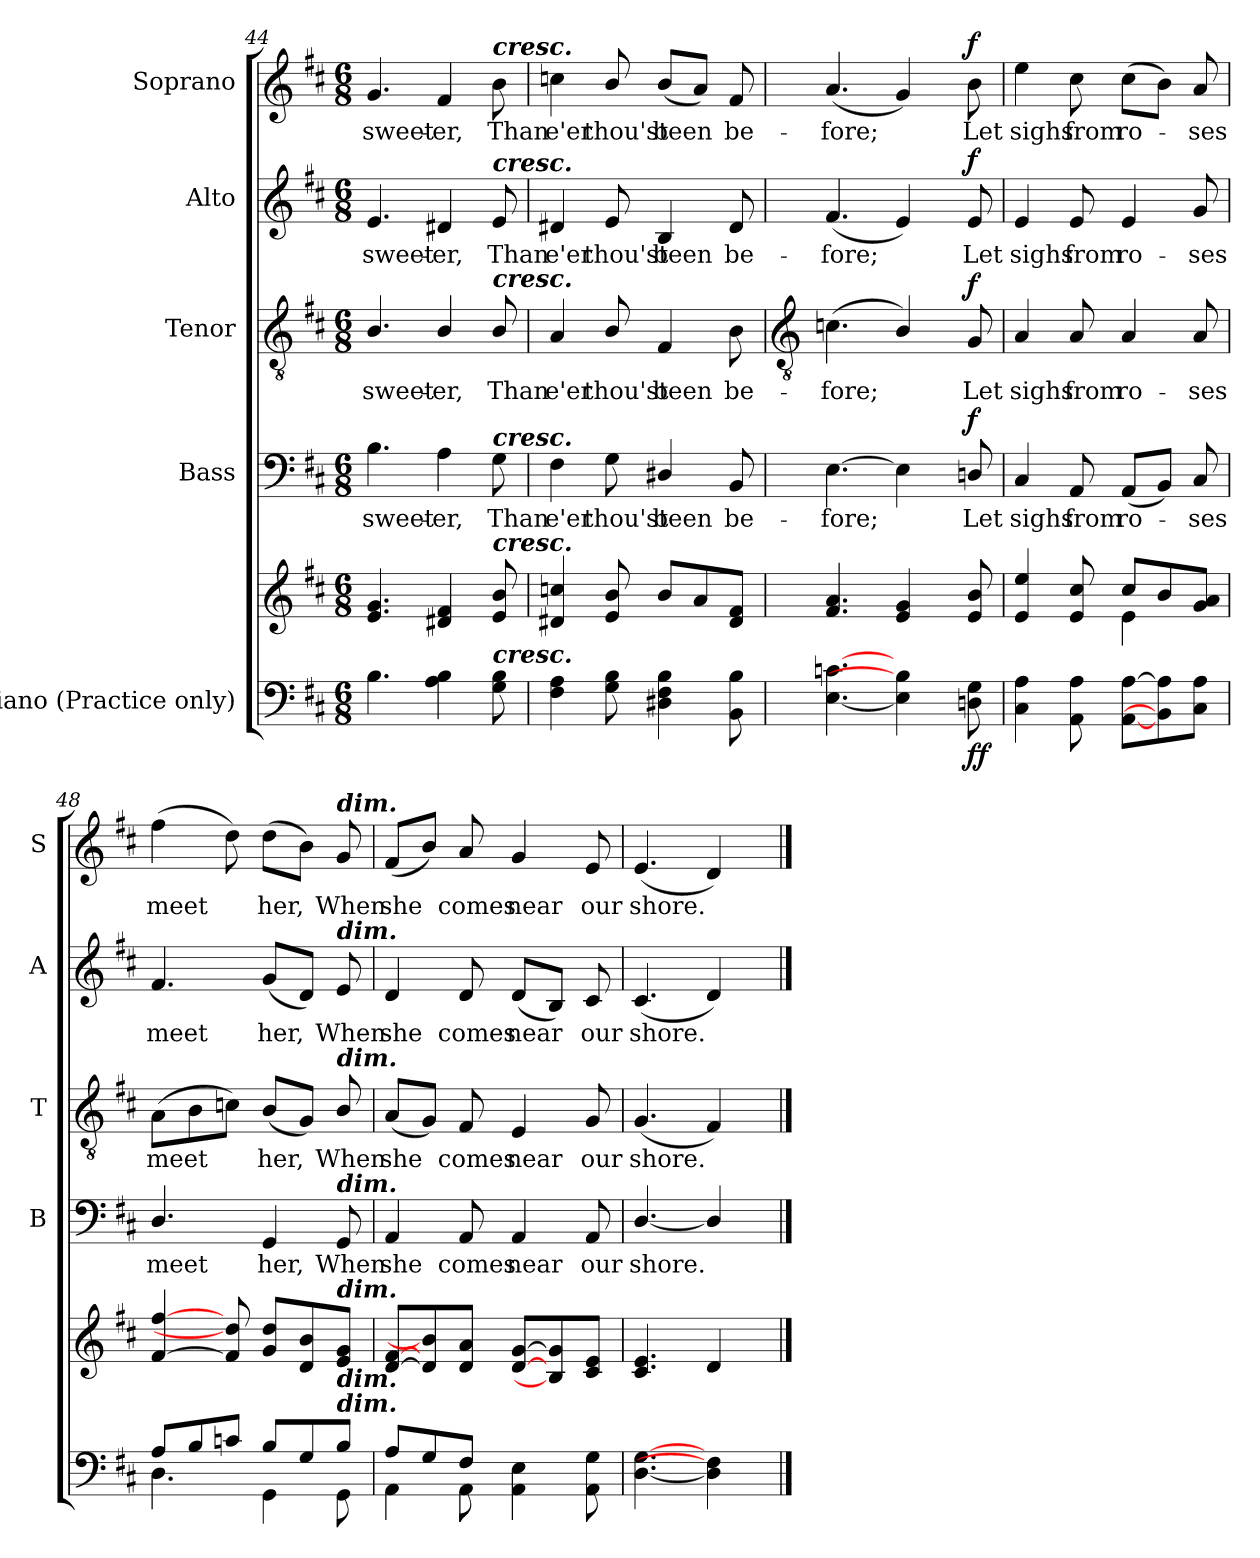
**kern	**kern	**dynam	**kern	**text	**dynam	**kern	**text	**dynam	**kern	**text	**dynam	**kern	**text	**dynam
*part5	*part5	*part5	*part4	*part4	*part4	*part3	*part3	*part3	*part2	*part2	*part2	*part1	*part1	*part1
*staff6	*staff5	*staff5/6	*staff4	*staff4	*staff4	*staff3	*staff3	*staff3	*staff2	*staff2	*staff2	*staff1	*staff1	*staff1
*I"Piano (Practice only)	*	*	*I"Bass	*	*	*I"Tenor	*	*	*I"Alto	*	*	*I"Soprano	*	*
*	*	*	*I'B	*	*	*I'T	*	*	*I'A	*	*	*I'S	*	*
*clefF4	*clefG2	*	*clefF4	*	*	*clefGv2	*	*	*clefG2	*	*	*clefG2	*	*
*k[f#c#]	*k[f#c#]	*	*k[f#c#]	*	*	*k[f#c#]	*	*	*k[f#c#]	*	*	*k[f#c#]	*	*
*D:	*D:	*	*D:	*	*	*D:	*	*	*D:	*	*	*D:	*	*
*M6/8	*M6/8	*	*M6/8	*	*	*M6/8	*	*	*M6/8	*	*	*M6/8	*	*
=44	=44	=44	=44	=44	=44	=44	=44	=44	=44	=44	=44	=44	=44	=44
*	*^	*	*	*	*	*	*	*	*	*	*	*	*	*
!	!	!LO:N:vis=1	!	!	!LO:LY:b	!	!	!LO:LY:b	!	!	!LO:LY:b	!	!	!LO:LY:b	!
4.B	4.e 4.g	2.ryy	.	4.B	sweet-	.	4.B/	sweet-	.	4.e	sweet-	.	4.g	sweet-	.
!	!	!	!	!	!LO:LY:b	!	!	!LO:LY:b	!	!	!LO:LY:b	!	!	!LO:LY:b	!
4A 4B	4d#X 4f#	.	.	4A	-er,	.	4B/	-er,	.	4d#X	-er,	.	4f#	-er,	.
!	!	!	!	!	!	!	!	!	!	!	!	!	!LO:TX:a:Bi:t=cresc.	!	!
!	!	!	!	!	!	!	!	!	!	!LO:TX:a:Bi:t=cresc.	!	!	!	!	!
!	!	!	!	!	!	!	!LO:TX:a:Bi:t=cresc.	!	!	!	!	!	!	!	!
!	!	!	!	!LO:TX:a:Bi:t=cresc.	!	!	!	!	!	!	!	!	!	!	!
!	!LO:TX:a:Bi:t=cresc.	!	!	!	!	!	!	!	!	!	!	!	!	!	!
!LO:TX:a:Bi:t=cresc.	!	!	!	!	!	!	!	!	!	!	!	!	!	!	!
!	!	!	!	!	!LO:LY:b	!	!	!LO:LY:b	!	!	!LO:LY:b	!	!	!LO:LY:b	!
8G 8B	8e 8b	.	.	8G	Than	.	8B/	Than	.	8e	Than	.	8b	Than	.
=45	=45	=45	=45	=45	=45	=45	=45	=45	=45	=45	=45	=45	=45	=45	=45
!	!	!LO:N:vis=1	!	!	!LO:LY:b	!	!	!LO:LY:b	!	!	!LO:LY:b	!	!	!LO:LY:b	!
4F# 4A	4d#X 4ccn	2.ryy	.	4F#	e'er	.	4A	e'er	.	4d#X	e'er	.	4ccn	e'er	.
!	!	!	!	!	!LO:LY:b	!	!	!LO:LY:b	!	!	!LO:LY:b	!	!	!LO:LY:b	!
8G 8B	8e/ 8b/	.	.	8G	thou'st	.	8B/	thou'st	.	8e	thou'st	.	8b/	thou'st	.
!	!	!	!	!	!LO:LY:b	!	!	!LO:LY:b	!	!	!LO:LY:b	!	!	!LO:LY:b	!
4D#X\ 4F#\ 4B\	8b/L	.	.	4D#X/	been	.	4F#	been	.	4B	been	.	(<8b/L	been	.
.	8a	.	.	.	.	.	.	.	.	.	.	.	8aJ)	.	.
!	!	!	!	!	!LO:LY:b	!	!	!LO:LY:b	!	!	!LO:LY:b	!	!	!LO:LY:b	!
8BB 8B	8d# 8f#J	.	.	8BB	be-	.	8B	be-	.	8d#	be-	.	8f#	be-	.
!!LO:LB:g=z
=46	=46	=46	=46	=46	=46	=46	=46	=46	=46	=46	=46	=46	=46	=46	=46
*	*	*	*	*	*	*	*clefGv2	*	*	*	*	*	*	*	*
*^	*	*	*	*	*	*	*	*	*	*	*	*	*	*	*
!	!	!	!LO:N:vis=1	!	!	!LO:LY:b	!	!	!LO:LY:b	!	!	!LO:LY:b	!	!	!LO:LY:b	!
2ryy	[4.E\ [4.cn\	4.f# 4.a	2.ryy	.	[4.E	-fore;	.	(<4.cn	-fore;	.	(<4.f#	-fore;	.	(<4.a	-fore;	.
.	4E\] 4B\]	4e 4g	.	.	4E]	.	.	4B/)	.	.	4e)	.	.	4g)	.	.
8ryy	.	.	.	.	.	.	.	.	.	.	.	.	.	.	.	.
!	!	!	!	!LO:DY:b=2	!	!LO:LY:b	!	!	!LO:LY:b	!	!	!LO:LY:b	!	!	!LO:LY:b	!
!	!	!	!	!LO:DY:n=1:b	!	!	!LO:DY:b	!	!	!LO:DY:b	!	!	!LO:DY:b	!	!	!LO:DY:b
8ryy	8Dn\ 8G\	8e 8b	.	f f	8Dn/	Let	f	8G	Let	f	8e	Let	f	8b	Let	f
=47	=47	=47	=47	=47	=47	=47	=47	=47	=47	=47	=47	=47	=47	=47	=47	=47
!	!	!	!	!	!	!LO:LY:b	!	!	!LO:LY:b	!	!	!LO:LY:b	!	!	!LO:LY:b	!
2ryy	4C#\ 4A\	4e 4ee	4.ryy	.	4C#	sighs	.	4A	sighs	.	4e	sighs	.	4ee	sighs	.
!	!	!	!	!	!	!LO:LY:b	!	!	!LO:LY:b	!	!	!LO:LY:b	!	!	!LO:LY:b	!
.	8AA\ 8A\	8e 8cc#	.	.	8AA	from	.	8A	from	.	8e	from	.	8cc#	from	.
!	!	!	!	!	!	!LO:LY:b	!	!	!LO:LY:b	!	!	!LO:LY:b	!	!	!LO:LY:b	!
.	[8AA\ [8A\L	8cc#L	4e\	.	(<8AAL	ro-	.	4A	ro-	.	4e	ro-	.	(>8cc#L	ro-	.
8ryy	8BB\] 8A\]	8b	.	.	8BBJ)	.	.	.	.	.	.	.	.	8bJ)	.	.
!	!	!	!	!	!	!LO:LY:b	!	!	!LO:LY:b	!	!	!LO:LY:b	!	!	!LO:LY:b	!
8ryy	8C#\ 8A\J	8g 8aJ	8ryy	.	8C#	ses	.	8A	-ses	.	8g	-ses	.	8a	ses	.
=48	=48	=48	=48	=48	=48	=48	=48	=48	=48	=48	=48	=48	=48	=48	=48	=48
!	!	!	!	!	!	!LO:LY:b	!	!	!LO:LY:b	!	!	!LO:LY:b	!	!	!LO:LY:b	!
8A/L	4.D\	[4f# [4ff#	2.ryy	.	4.D/	meet	.	(>8AL	meet	.	4.f#	meet	.	(>4ff#	meet	.
8B/	.	.	.	.	.	.	.	8B	.	.	.	.	.	.	.	.
8cn/J	.	8f#] 8dd]	.	.	.	.	.	8cnJ)	.	.	.	.	.	8dd)	.	.
!	!	!	!	!	!	!LO:LY:b	!	!	!LO:LY:b	!	!	!LO:LY:b	!	!	!LO:LY:b	!
8B/L	4GG\	8g 8ddL	.	.	4GG	her,	.	(<8BL	her,	.	(<8gL	her,	.	(>8ddL	her,	.
8G/	.	8d 8b	.	.	.	.	.	8GJ)	.	.	8dJ)	.	.	8bJ)	.	.
!	!	!	!	!	!	!	!	!	!	!	!	!	!	!LO:TX:a:Bi:t=dim.	!	!
!	!	!	!	!	!	!	!	!	!	!	!LO:TX:a:Bi:t=dim.	!	!	!	!	!
!	!	!	!	!	!	!	!	!LO:TX:a:Bi:t=dim.	!	!	!	!	!	!	!	!
!	!	!	!	!	!LO:TX:a:Bi:t=dim.	!	!	!	!	!	!	!	!	!	!	!
!	!	!LO:TX:a:Bi:t=dim.	!	!	!	!	!	!	!	!	!	!	!	!	!	!
!LO:TX:a:Bi:t=dim.	!	!	!	!	!	!	!	!	!	!	!	!	!	!	!	!
!LO:TX:a:Bi:t=dim.	!	!	!	!	!	!	!	!	!	!	!	!	!	!	!	!
!	!	!	!	!	!	!LO:LY:b	!	!	!LO:LY:b	!	!	!LO:LY:b	!	!	!LO:LY:b	!
8B/J	8GG\	8e 8gJ	.	.	8GG	When	.	8B/	When	.	8e	When	.	8g	When	.
=49	=49	=49	=49	=49	=49	=49	=49	=49	=49	=49	=49	=49	=49	=49	=49	=49
!	!	!	!	!	!	!LO:LY:b	!	!	!LO:LY:b	!	!	!LO:LY:b	!	!	!LO:LY:b	!
8A/L	4AA\	[8d [8f#L	2.ryy	.	4AA	she	.	(<8AL	she	.	4d	she	.	(<8f#L	she	.
8G/	.	8d] 8b]	.	.	.	.	.	8GJ)	.	.	.	.	.	8bJ)	.	.
!	!	!	!	!	!	!LO:LY:b	!	!	!LO:LY:b	!	!	!LO:LY:b	!	!	!LO:LY:b	!
8F#/J	8AA\	8d 8aJ	.	.	8AA	comes	.	8F#	comes	.	8d	comes	.	8a	comes	.
!	!	!	!	!	!	!LO:LY:b	!	!	!LO:LY:b	!	!	!LO:LY:b	!	!	!LO:LY:b	!
4.ryy	4AA\ 4E\	[8d [8gL	.	.	4AA	near	.	4E	near	.	(<8dL	near	.	4g	near	.
.	.	8B] 8g]	.	.	.	.	.	.	.	.	8BJ)	.	.	.	.	.
!	!	!	!	!	!	!LO:LY:b	!	!	!LO:LY:b	!	!	!LO:LY:b	!	!	!LO:LY:b	!
.	8AA\ 8G\	8c# 8eJ	.	.	8AA	our	.	8G	our	.	8c#	our	.	8e	our	.
=50	=50	=50	=50	=50	=50	=50	=50	=50	=50	=50	=50	=50	=50	=50	=50	=50
!	!	!	!	!	!	!LO:LY:b	!	!	!LO:LY:b	!	!	!LO:LY:b	!	!	!LO:LY:b	!
4.ryy	[4.D\ [4.G\	4.c# 4.e	2ryy	.	[4.D/	shore.	.	(<4.G	shore.	.	(<4.c#	shore.	.	(<4.e	shore.	.
4ryy	4D\] 4F#\]	4d	.	.	4D/]	.	.	4F#)	.	.	4d)	.	.	4d)	.	.
.	.	.	8ryy	.	.	.	.	.	.	.	.	.	.	.	.	.
*v	*v	*	*	*	*	*	*	*	*	*	*	*	*	*	*	*
*	*v	*v	*	*	*	*	*	*	*	*	*	*	*	*	*
==	==	==	==	==	==	==	==	==	==	==	==	==	==	==
*-	*-	*-	*-	*-	*-	*-	*-	*-	*-	*-	*-	*-	*-	*-
